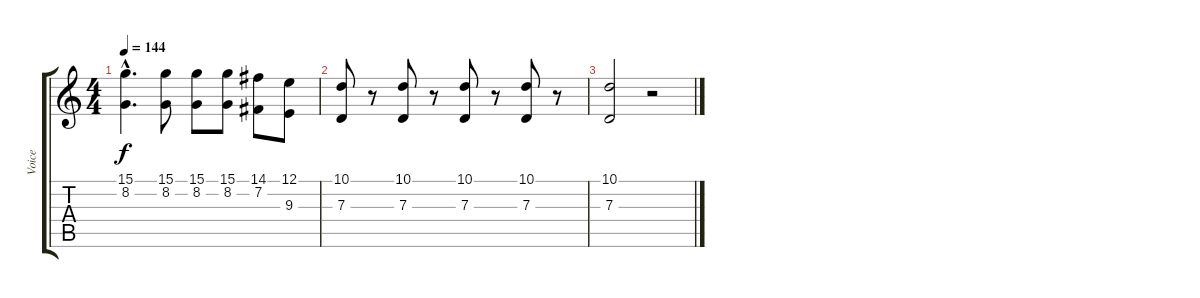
\track ("Voice" "Voice") {instrument tangoaccordion}
\staff {score tabs}
\tuning (E4 B3 G3 D3 A2 E2) {hide}
\ts (4 4)
\tempo 144
\clef g2
\ks c
(15.1{hac} 8.2{hac}).4{d dy f} (15.1 8.2).8 (15.1 8.2).8 (15.1 8.2).8 (14.1 7.2).8 (12.1 9.3).8 |
(10.1 7.3).8 r.8 (10.1 7.3).8 r.8 (10.1 7.3).8 r.8 (10.1 7.3).8 r.8 |
(10.1 7.3).2 r.2
